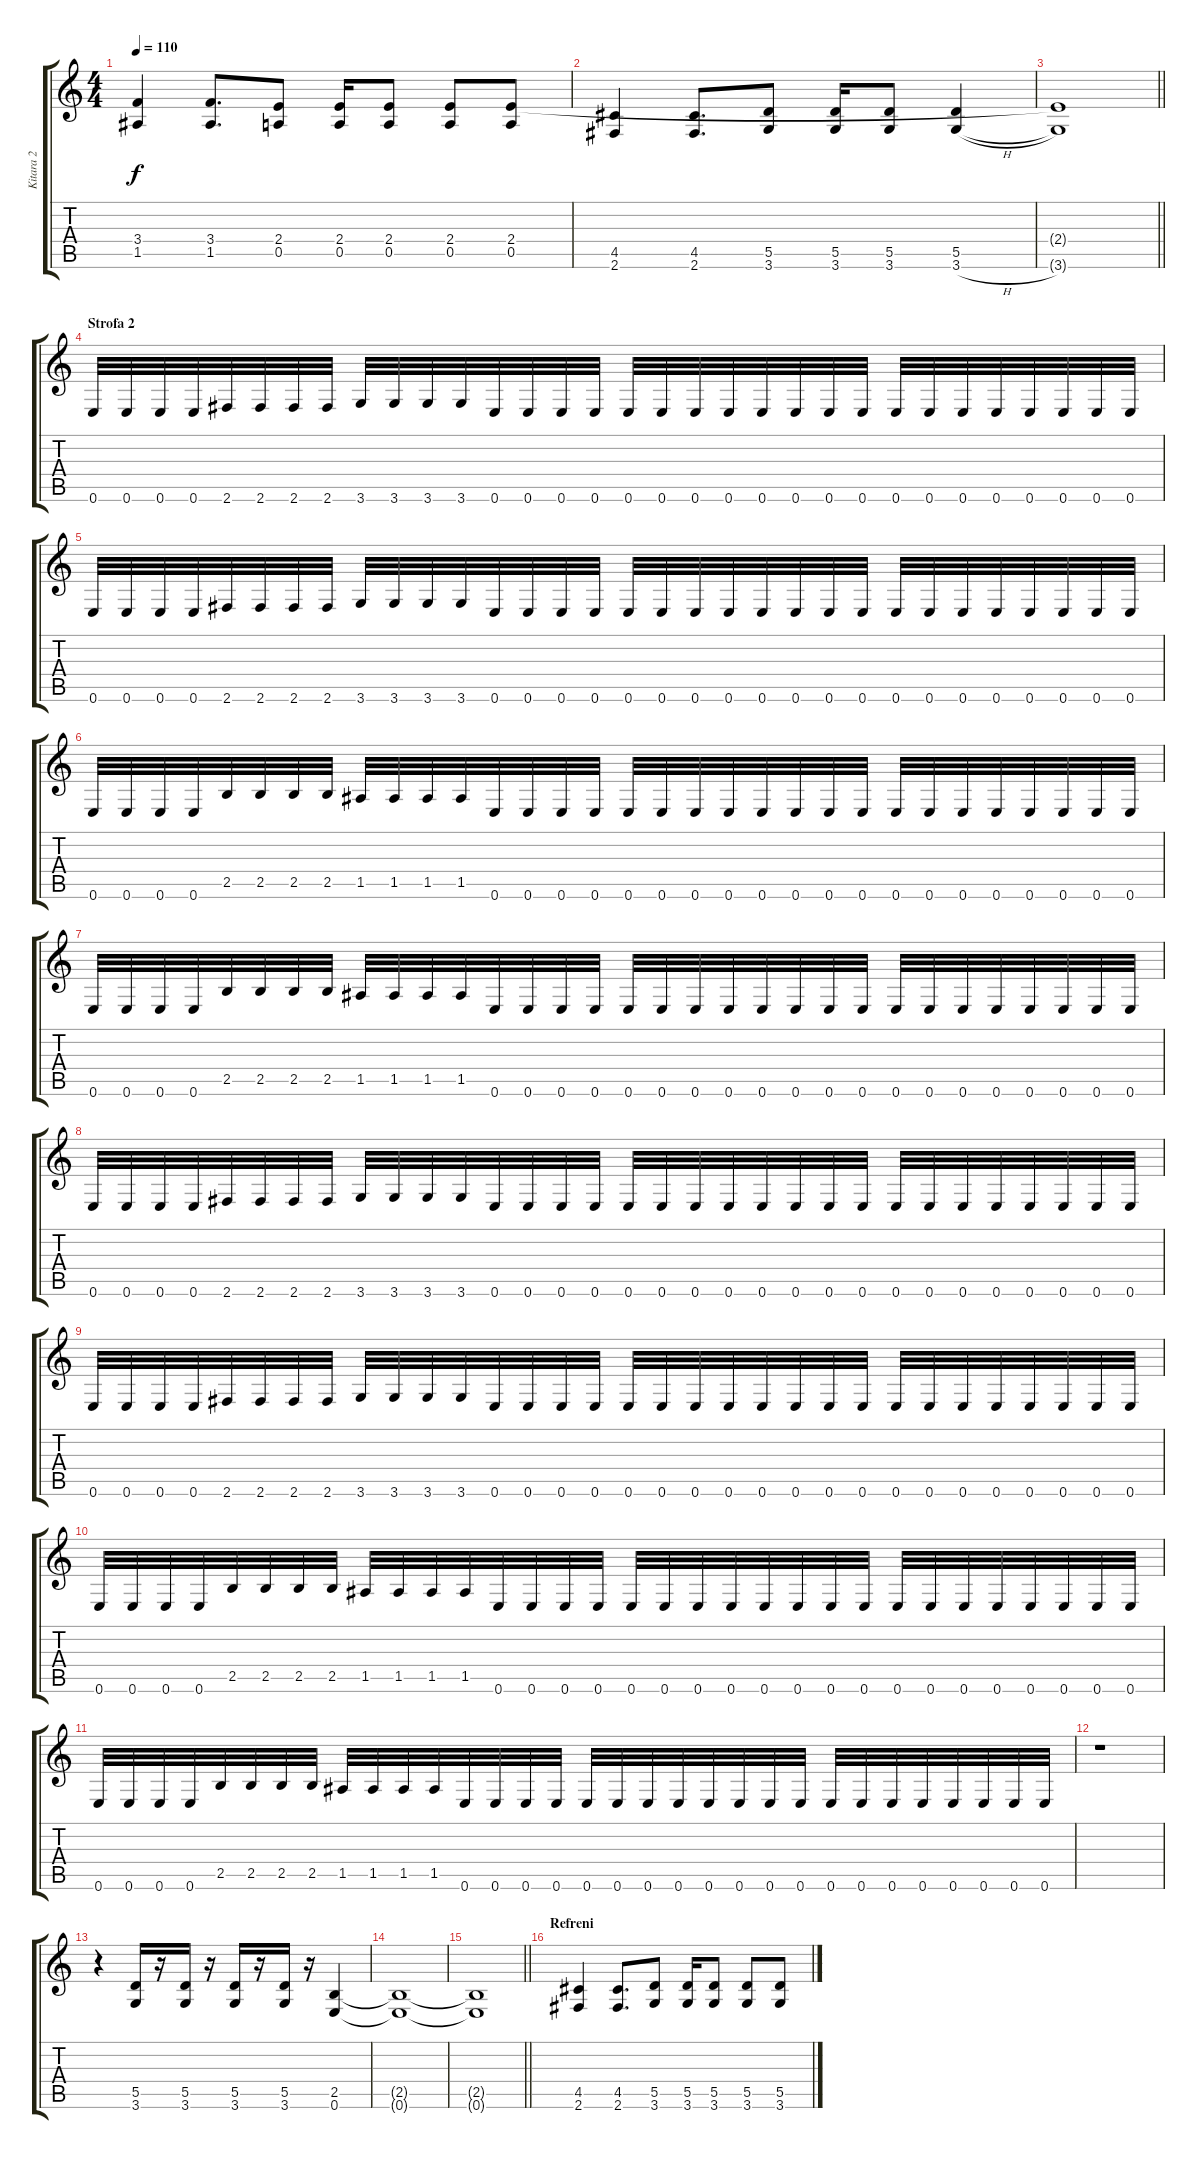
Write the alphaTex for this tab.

\track ("Kitara 2" "Kitara 2") {instrument distortionguitar}
\staff {score tabs}
\tuning (E4 B3 G3 D3 A2 E2) {hide}
\ts (4 4)
\tempo 110
\clef g2
\ks c
(3.4 1.5).4{dy f} (3.4 1.5).8{d} (2.4 0.5).8 (2.4 0.5).16 (2.4 0.5).8 (2.4 0.5).8 (2.4 0.5).8 |
(4.5 2.6).4 (4.5 2.6).8{d} (5.5 3.6).8 (5.5 3.6).16 (5.5 3.6).8 (5.5 3.6{h}).4 |
\barLineRight lightlight
(2.4{t} 3.6{t}).1 |
\section ("" "Strofa 2")
0.6.32 0.6.32 0.6.32 0.6.32 2.6.32 2.6.32 2.6.32 2.6.32 3.6.32 3.6.32 3.6.32 3.6.32 0.6.32 0.6.32 0.6.32 0.6.32 0.6.32 0.6.32 0.6.32 0.6.32 0.6.32 0.6.32 0.6.32 0.6.32 0.6.32 0.6.32 0.6.32 0.6.32 0.6.32 0.6.32 0.6.32 0.6.32 |
0.6.32 0.6.32 0.6.32 0.6.32 2.6.32 2.6.32 2.6.32 2.6.32 3.6.32 3.6.32 3.6.32 3.6.32 0.6.32 0.6.32 0.6.32 0.6.32 0.6.32 0.6.32 0.6.32 0.6.32 0.6.32 0.6.32 0.6.32 0.6.32 0.6.32 0.6.32 0.6.32 0.6.32 0.6.32 0.6.32 0.6.32 0.6.32 |
0.6.32 0.6.32 0.6.32 0.6.32 2.5.32 2.5.32 2.5.32 2.5.32 1.5.32 1.5.32 1.5.32 1.5.32 0.6.32 0.6.32 0.6.32 0.6.32 0.6.32 0.6.32 0.6.32 0.6.32 0.6.32 0.6.32 0.6.32 0.6.32 0.6.32 0.6.32 0.6.32 0.6.32 0.6.32 0.6.32 0.6.32 0.6.32 |
0.6.32 0.6.32 0.6.32 0.6.32 2.5.32 2.5.32 2.5.32 2.5.32 1.5.32 1.5.32 1.5.32 1.5.32 0.6.32 0.6.32 0.6.32 0.6.32 0.6.32 0.6.32 0.6.32 0.6.32 0.6.32 0.6.32 0.6.32 0.6.32 0.6.32 0.6.32 0.6.32 0.6.32 0.6.32 0.6.32 0.6.32 0.6.32 |
0.6.32 0.6.32 0.6.32 0.6.32 2.6.32 2.6.32 2.6.32 2.6.32 3.6.32 3.6.32 3.6.32 3.6.32 0.6.32 0.6.32 0.6.32 0.6.32 0.6.32 0.6.32 0.6.32 0.6.32 0.6.32 0.6.32 0.6.32 0.6.32 0.6.32 0.6.32 0.6.32 0.6.32 0.6.32 0.6.32 0.6.32 0.6.32 |
0.6.32 0.6.32 0.6.32 0.6.32 2.6.32 2.6.32 2.6.32 2.6.32 3.6.32 3.6.32 3.6.32 3.6.32 0.6.32 0.6.32 0.6.32 0.6.32 0.6.32 0.6.32 0.6.32 0.6.32 0.6.32 0.6.32 0.6.32 0.6.32 0.6.32 0.6.32 0.6.32 0.6.32 0.6.32 0.6.32 0.6.32 0.6.32 |
0.6.32 0.6.32 0.6.32 0.6.32 2.5.32 2.5.32 2.5.32 2.5.32 1.5.32 1.5.32 1.5.32 1.5.32 0.6.32 0.6.32 0.6.32 0.6.32 0.6.32 0.6.32 0.6.32 0.6.32 0.6.32 0.6.32 0.6.32 0.6.32 0.6.32 0.6.32 0.6.32 0.6.32 0.6.32 0.6.32 0.6.32 0.6.32 |
0.6.32 0.6.32 0.6.32 0.6.32 2.5.32 2.5.32 2.5.32 2.5.32 1.5.32 1.5.32 1.5.32 1.5.32 0.6.32 0.6.32 0.6.32 0.6.32 0.6.32 0.6.32 0.6.32 0.6.32 0.6.32 0.6.32 0.6.32 0.6.32 0.6.32 0.6.32 0.6.32 0.6.32 0.6.32 0.6.32 0.6.32 0.6.32 |
r.1 |
r.4 (5.5 3.6).16 r.16 (5.5 3.6).16 r.16 (5.5 3.6).16 r.16 (5.5 3.6).16 r.16 (2.5 0.6).4 |
(2.5{t} 0.6{t}).1 |
\barLineRight lightlight
(2.5{t} 0.6{t}).1 |
\section ("" "Refreni")
(4.5 2.6).4 (4.5 2.6).8{d} (5.5 3.6).8 (5.5 3.6).16 (5.5 3.6).8 (5.5 3.6).8 (5.5 3.6).8
